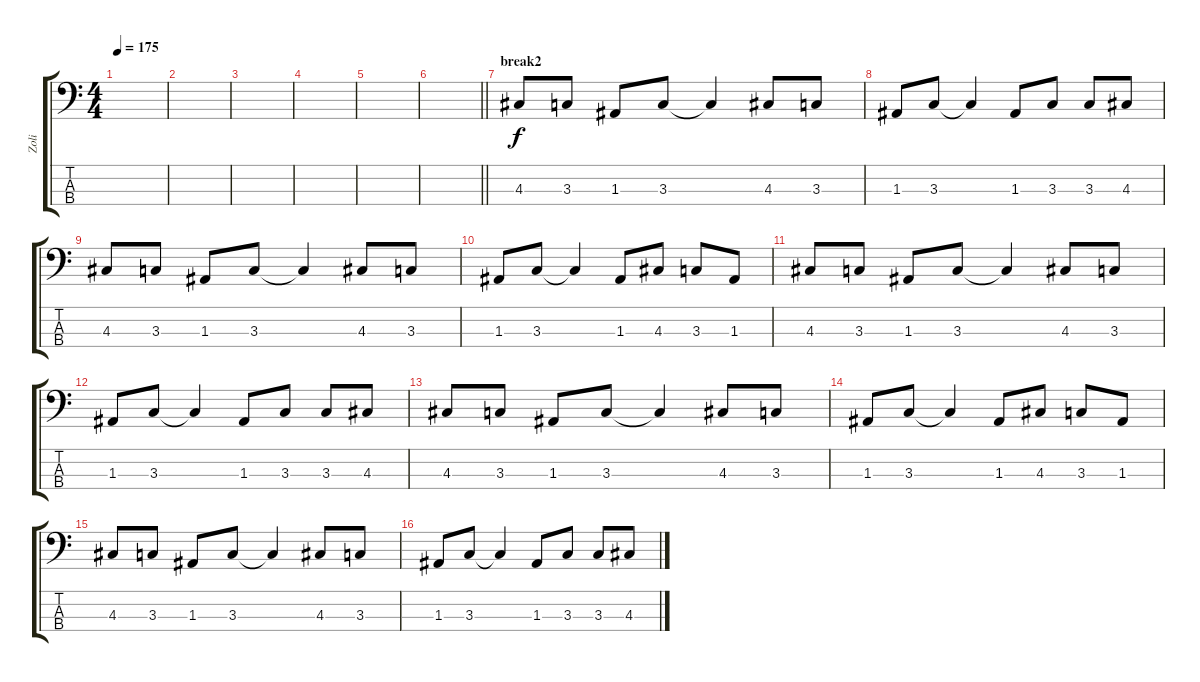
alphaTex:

\track ("Zoli" "Zoli") {instrument slapbass1}
\staff {score tabs}
\tuning (G2 D2 A1 E1) {hide}
\ts (4 4)
\tempo 175
\clef f4
\ks c
|
|
|
|
|
\barLineRight lightlight
|
\section ("" "break2")
4.3.8 3.3.8 1.3.8 3.3.8 3.3{t}.4 4.3.8 3.3.8 |
1.3.8 3.3.8 3.3{t}.4 1.3.8 3.3.8 3.3.8 4.3.8 |
4.3.8 3.3.8 1.3.8 3.3.8 3.3{t}.4 4.3.8 3.3.8 |
1.3.8 3.3.8 3.3{t}.4 1.3.8 4.3.8 3.3.8 1.3.8 |
4.3.8 3.3.8 1.3.8 3.3.8 3.3{t}.4 4.3.8 3.3.8 |
1.3.8 3.3.8 3.3{t}.4 1.3.8 3.3.8 3.3.8 4.3.8 |
4.3.8 3.3.8 1.3.8 3.3.8 3.3{t}.4 4.3.8 3.3.8 |
1.3.8 3.3.8 3.3{t}.4 1.3.8 4.3.8 3.3.8 1.3.8 |
4.3.8 3.3.8 1.3.8 3.3.8 3.3{t}.4 4.3.8 3.3.8 |
1.3.8 3.3.8 3.3{t}.4 1.3.8 3.3.8 3.3.8 4.3.8
